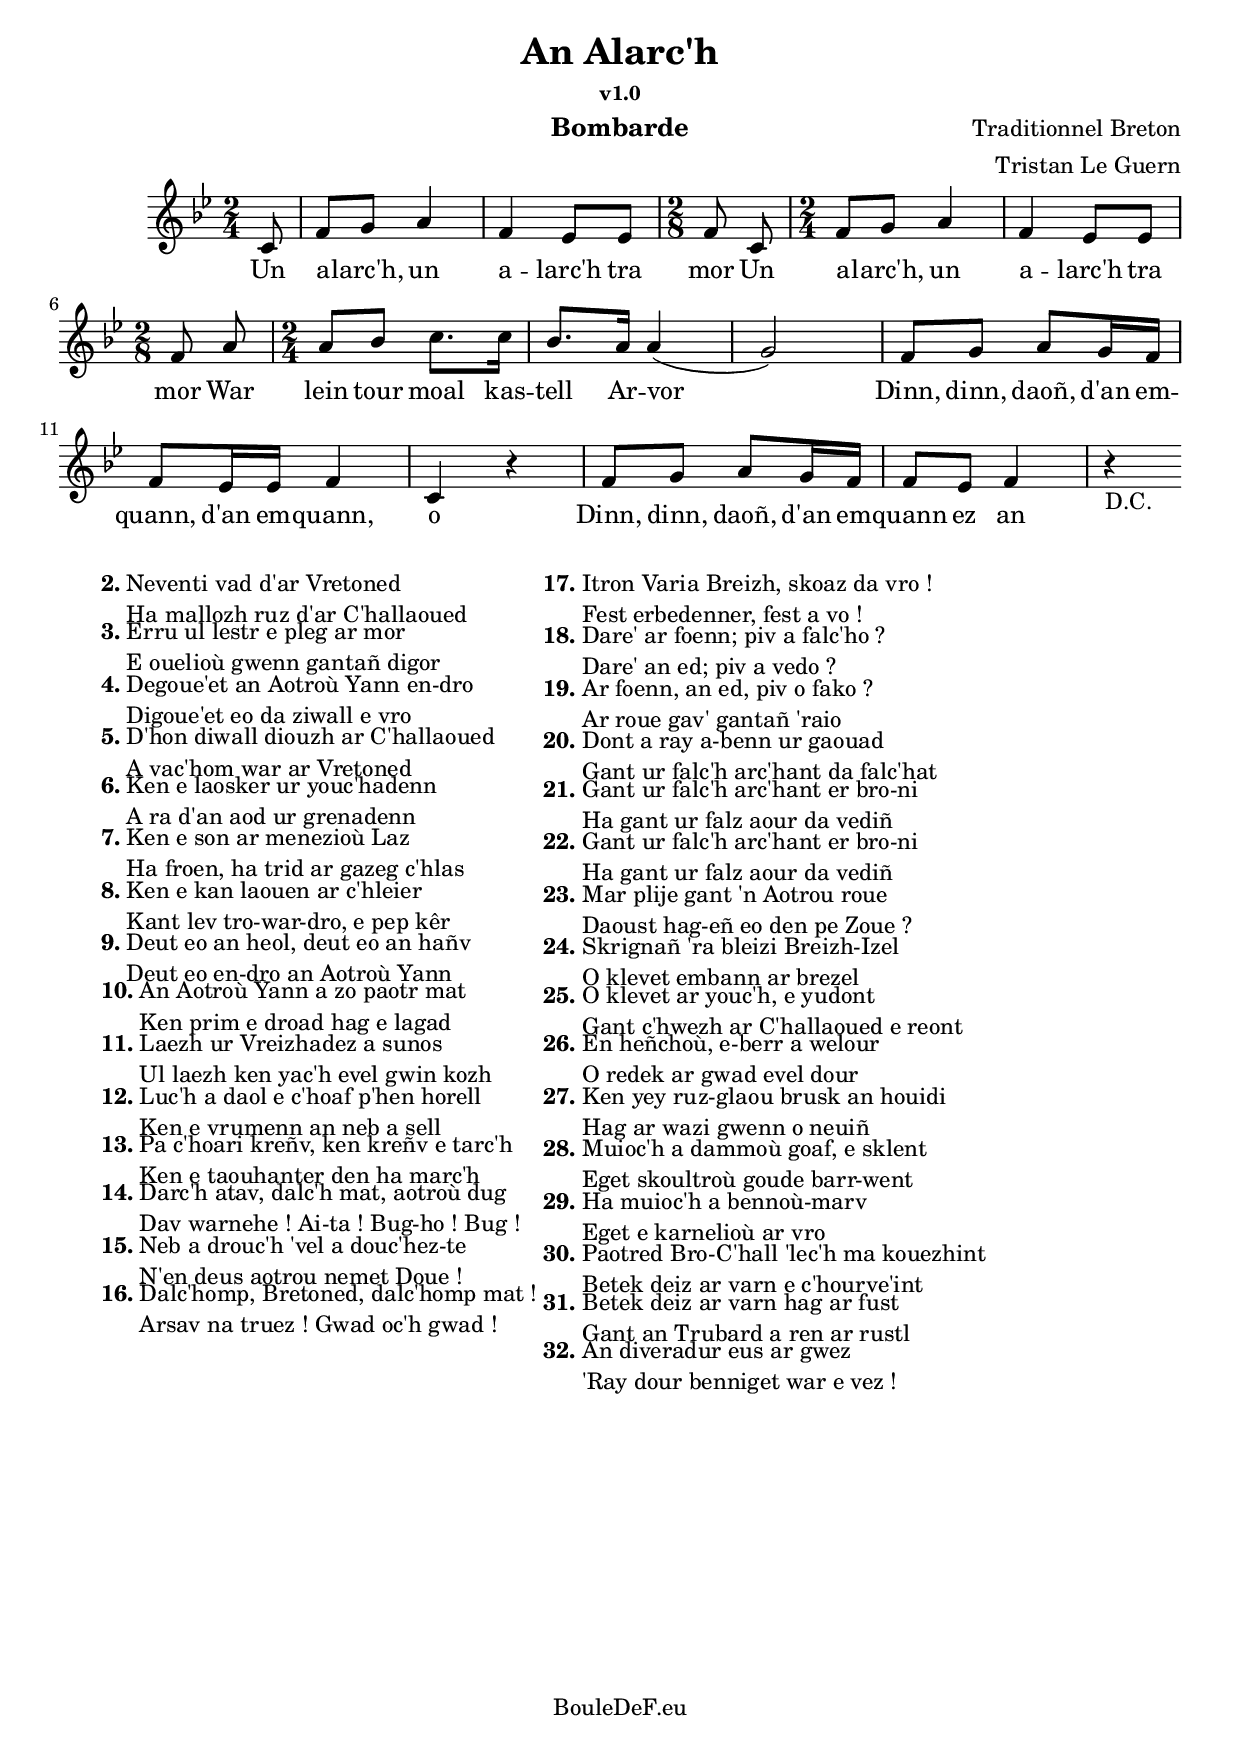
\version "2.14.2"
\include "italiano.ly"

\header {
	title = "An Alarc'h"
	subsubtitle = "v1.0"
	composer = "Traditionnel Breton"
	arranger = "Tristan Le Guern"
	instrument = "Bombarde"
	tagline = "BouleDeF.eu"
}

\score {
	\new Staff \relative sib {
		\clef treble
		\key sib \major
		\time 2/4

		\partial 8 do8
		fa sol la4
		| fa mib8 mib
		\time 2/8
		| fa do
		\time 2/4
		| fa sol la4
		| fa mib8 mib
		\time 2/8
		| fa la
		\time 2/4
		| la sib do8. do16
		| sib8. la16 la4(
		| sol2)
		%\break
		| fa8 sol la sol16 fa
		| fa8 mib16 mib fa4
		| do r
		| fa8 sol la sol16 fa
		| fa8 mib fa4 r_"D.C."
	}
	\addlyrics {
		Un
		| a -- larc'h, un
		| a -- larc'h tra
		| mor Un
		| a -- larc'h, un
		| a -- larc'h tra
		| mor War
		| lein tour moal kas --
		| tell Ar -- vor
		| Dinn, dinn, daoñ, d'an em --
		| quann, d'an em -- quann,
		| o
		| Dinn, dinn, daoñ, d'an em --
		| quann ez an
	}
	\layout {
		\context {
		\Staff
		\override TimeSignature #'break-visibility = #'#(#f #t #t)
		}
	}
}

\markup {
	\hspace #4.0
	\column {
		\line {
			\bold "2."
			\column {
				"Neventi vad d'ar Vretoned"
				"Ha mallozh ruz d'ar C'hallaoued"
			}
		}
		\line {
			\bold "3."
			\column {
				"Erru ul lestr e pleg ar mor"
				"E ouelioù gwenn gantañ digor"
			}
		}
		\line {
			\bold "4."
			\column {
				"Degoue'et an Aotroù Yann en-dro"
				"Digoue'et eo da ziwall e vro"
			}
		}
		\line {
			\bold "5."
			\column {
				"D'hon diwall diouzh ar C'hallaoued"
				"A vac'hom war ar Vretoned"
			}
		}
		\line {
			\bold "6."
			\column {
				"Ken e laosker ur youc'hadenn"
				"A ra d'an aod ur grenadenn"
			}
		}
		\line {
			\bold "7."
			\column {
				"Ken e son ar menezioù Laz"
				"Ha froen, ha trid ar gazeg c'hlas"
			}
		}
		\line {
			\bold "8."
			\column {
				"Ken e kan laouen ar c'hleier"
				"Kant lev tro-war-dro, e pep kêr"
			}
		}
		\line {
			\bold "9."
			\column {
				"Deut eo an heol, deut eo an hañv"
				"Deut eo en-dro an Aotroù Yann"
			}
		}
		\line {
			\bold "10."
			\column {
				"An Aotroù Yann a zo paotr mat"
				"Ken prim e droad hag e lagad"
			}
		}
		\line {
			\bold "11."
			\column {
				"Laezh ur Vreizhadez a sunos"
				"Ul laezh ken yac'h evel gwin kozh"
			}
		}
		\line {
			\bold "12."
			\column {
				"Luc'h a daol e c'hoaf p'hen horell"
				"Ken e vrumenn an neb a sell"
			}
		}
		\line {
			\bold "13."
			\column {
				"Pa c'hoari kreñv, ken kreñv e tarc'h"
				"Ken e taouhanter den ha marc'h"
			}
		}
		\line {
			\bold "14."
			\column {
				"Darc'h atav, dalc'h mat, aotroù dug"
				"Dav warnehe ! Ai-ta ! Bug-ho ! Bug !"
			}
		}
		\line {
			\bold "15."
			\column {
				"Neb a drouc'h 'vel a douc'hez-te"
				"N'en deus aotrou nemet Doue !"
			}
		}
		\line {
			\bold "16."
			\column {
				"Dalc'homp, Bretoned, dalc'homp mat !"
				"Arsav na truez ! Gwad oc'h gwad !"
			}
		}
	}
	\column {
		\line {
			\bold "17."
			\column {
				"Itron Varia Breizh, skoaz da vro !"
				"Fest erbedenner, fest a vo !"
			}
		}
		\line {
			\bold "18."
			\column {
				"Dare' ar foenn; piv a falc'ho ?"
				"Dare' an ed; piv a vedo ?"
			}
		}
		\line {
			\bold "19."
			\column {
				"Ar foenn, an ed, piv o fako ?"
				"Ar roue gav' gantañ 'raio"
			}
		}
		\line {
			\bold "20."
			\column {
				"Dont a ray a-benn ur gaouad"
				"Gant ur falc'h arc'hant da falc'hat"
			}
		}
		\line {
			\bold "21."
			\column {
				"Gant ur falc'h arc'hant er bro-ni"
				"Ha gant ur falz aour da vediñ"
			}
		}
		\line {
			\bold "22."
			\column {
				"Gant ur falc'h arc'hant er bro-ni"
				"Ha gant ur falz aour da vediñ"
			}
		}
		\line {
			\bold "23."
			\column {
				"Mar plije gant 'n Aotrou roue"
				"Daoust hag-eñ eo den pe Zoue ?"
			}
		}
		\line {
			\bold "24."
			\column {
				"Skrignañ 'ra bleizi Breizh-Izel"
				"O klevet embann ar brezel"
			}
		}
		\line {
			\bold "25."
			\column {
				"O klevet ar youc'h, e yudont"
				"Gant c'hwezh ar C'hallaoued e reont"
			}
		}
		\line {
			\bold "26."
			\column {
				"En heñchoù, e-berr a welour"
				"O redek ar gwad evel dour"
			}
		}
		\line {
			\bold "27."
			\column {
				"Ken yey ruz-glaou brusk an houidi"
				"Hag ar wazi gwenn o neuiñ"
			}
		}
		\line {
			\bold "28."
			\column {
				"Muioc'h a dammoù goaf, e sklent"
				"Eget skoultroù goude barr-went"
			}
		}
		\line {
			\bold "29."
			\column {
				"Ha muioc'h a bennoù-marv"
				"Eget e karnelioù ar vro"
			}
		}
		\line {
			\bold "30."
			\column {
				"Paotred Bro-C'hall 'lec'h ma kouezhint"
				"Betek deiz ar varn e c'hourve'int"
			}
		}
		\line {
			\bold "31."
			\column {
				"Betek deiz ar varn hag ar fust"
				"Gant an Trubard a ren ar rustl"
			}
		}
		\line {
			\bold "32."
			\column {
				"An diveradur eus ar gwez"
				"'Ray dour benniget war e vez !"
			}
		}
	}
}